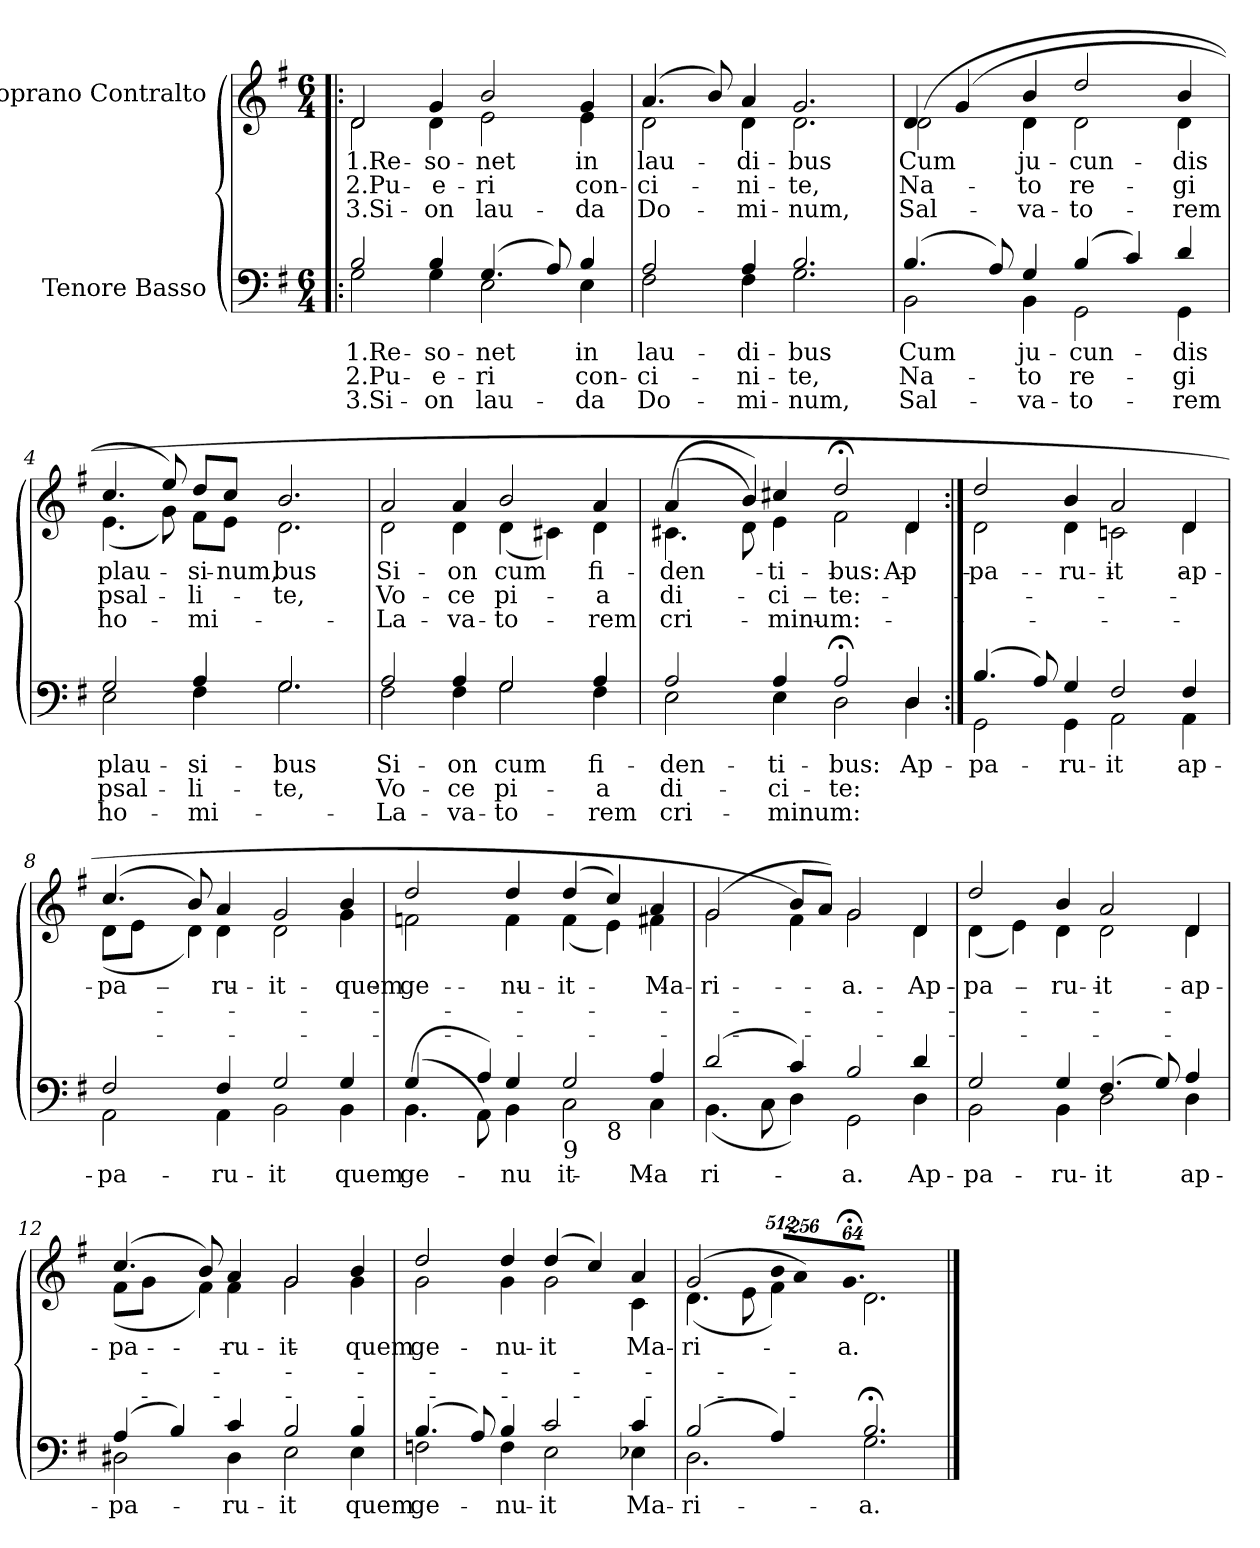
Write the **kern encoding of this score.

**kern	**text	**text	**text	**kern	**text	**text	**text
*part2	*part2	*part2	*part2	*part1	*part1	*part1	*part1
*staff2	*staff2	*staff2	*staff2	*staff1	*staff1	*staff1	*staff1
*I"Tenore Basso	*	*	*	*I"Soprano Contralto	*	*	*
*clefF4	*	*	*	*clefG2	*	*	*
*k[f#]	*	*	*	*k[f#]	*	*	*
*G:	*	*	*	*G:	*	*	*
*M6/4	*	*	*	*M6/4	*	*	*
=1!|:	=1!|:	=1!|:	=1!|:	=1!|:	=1!|:	=1!|:	=1!|:
*^	*	*	*	*	*	*	*
!	!	!LO:LY:a:rj	!LO:LY:a:rj	!LO:LY:a:rj	!	!LO:LY:b:rj	!LO:LY:b:rj	!LO:LY:b:rj
*	*	*	*	*	*^	*	*	*
2B/	2G\	1.Re-	-2.Pu-	3.Si-	2d/	2d\	1.Re-	2.Pu-	3.Si-
!	!	!LO:LY:a	!LO:LY:a	!LO:LY:a	!	!	!LO:LY:b	!LO:LY:b	!LO:LY:b
4B/	4G\	-so-	-e-	-on	4g/	4d\	-so-	-e-	-on
!	!	!LO:LY:a	!LO:LY:a	!LO:LY:a	!	!	!LO:LY:b	!LO:LY:b	!LO:LY:b
(4.G/	2E\	net	ri	lau-	2b/	2e\	-net	-ri	lau-
8A/)	.	.	.	.	.	.	.	.	.
!	!	!LO:LY:a	!LO:LY:a	!LO:LY:a	!	!	!LO:LY:b	!LO:LY:b	!LO:LY:b
4B/	4E\	in	con-	-da	4g/	4e\	in	con-	-da
=2	=2	=2	=2	=2	=2	=2	=2	=2	=2
!	!	!LO:LY:a	!LO:LY:a	!LO:LY:a	!	!	!LO:LY:b	!LO:LY:b	!LO:LY:b
2A/	2F#<\	lau-	ci-	Do-	(4.a/	2d\	lau-	-ci-	Do-
.	.	.	.	.	8b/)	.	.	.	.
!	!	!LO:LY:a	!LO:LY:a	!LO:LY:a	!	!	!LO:LY:b	!LO:LY:b	!LO:LY:b
4A/	4F#\	-di-	-ni-	mi-	4a/	4d\	-di-	-ni-	-mi-
!	!	!LO:LY:a	!LO:LY:a	!LO:LY:a	!	!	!LO:LY:b	!LO:LY:b	!LO:LY:b
2.B/	2.G\	-bus	-te,	-num,	2.g/	2.d\	-bus	-te,	-num,
=3	=3	=3	=3	=3	=3	=3	=3	=3	=3
!	!	!LO:LY:a	!LO:LY:a	!LO:LY:a	!	!	!LO:LY:b	!LO:LY:b	!LO:LY:b
(4.B/	2BB<\	-Cum	-Na-	-Sal-	4d/	(>2d\	Cum	Na-	Sal-
.	.	.	.	.	(4g/	.	.	.	.
8A/)	.	.	.	.	.	.	.	.	.
!	!	!LO:LY:a	!LO:LY:a	!LO:LY:a	!	!	!LO:LY:b	!LO:LY:b	!LO:LY:b
4G/	4BB\	ju-	-to	-va-	4b/	4d\	ju-	-to	-va-
!	!	!LO:LY:a	!LO:LY:a	!LO:LY:a	!	!	!LO:LY:b	!LO:LY:b	!LO:LY:b
(4B/	2GG\	-cun-	re-	-to-	2dd/	2d\	-cun-	re-	-to-
4c/)	.	.	.	.	.	.	.	.	.
!	!	!LO:LY:a	!LO:LY:a	!LO:LY:a	!	!	!LO:LY:b	!LO:LY:b	!LO:LY:b
4d/	4GG\	-dis	-gi	-rem	4b/	4d\	-dis	-gi	-rem
=4	=4	=4	=4	=4	=4	=4	=4	=4	=4
!	!	!LO:LY:a	!LO:LY:a	!LO:LY:a	!	!	!LO:LY:b	!LO:LY:b	!LO:LY:b
2G/	2E\	plau-	psal-	ho-	4.cc/	(<4.e\	plau-	psal-	-ho-
.	.	.	.	.	8ee/)	8g\)	.	.	.
!	!	!LO:LY:a	!LO:LY:a	!LO:LY:a	!	!	!LO:LY:b	!LO:LY:b	!LO:LY:b
4A/	4F#<\	-si-	-li-	-mi-	8dd/L	8f#\L	si-	li-	mi-
!	!	!	!	!	!	!	!LO:LY:b	!	!
.	.	.	.	.	8cc/J	8e\J	-num,	.	.
!	!	!LO:LY:a	!LO:LY:a	!	!	!	!LO:LY:b	!LO:LY:b	!
2.G/	2.G\	-bus	-te,	.	2.b/	2.d\	bus	-te,	.
!!LO:LB:g=z	!!
=5	=5	=5	=5	=5	=5	=5	=5	=5	=5
!	!	!LO:LY:a	!LO:LY:a	!LO:LY:a	!	!	!LO:LY:b	!LO:LY:b	!LO:LY:b
2A/	2F#<\	Si-	Vo-	-La-	2a/	2d\	-Si-	-Vo-	-La-
!	!	!LO:LY:a	!LO:LY:a	!LO:LY:a	!	!	!LO:LY:b	!LO:LY:b	!LO:LY:b
4A/	4F#\	-on	-ce	-va-	4a/	4d\	-on	-ce	-va-
!	!	!LO:LY:a	!LO:LY:a	!LO:LY:a	!	!	!LO:LY:b	!LO:LY:b	!LO:LY:b
2G/	2G\	cum	pi-	-to-	2b/	(<4d\	cum	pi-	-to-
.	.	.	.	.	.	4c#X\)	.	.	.
!	!	!LO:LY:a	!LO:LY:a	!LO:LY:a	!	!	!LO:LY:b	!LO:LY:b	!LO:LY:b
4A/	4F#<\	fi-	-a	-rem	4a/	4d\	fi-	-a	-rem
=6	=6	=6	=6	=6	=6	=6	=6	=6	=6
!	!	!LO:LY:a	!LO:LY:a	!LO:LY:a	!	!	!LO:LY:b	!LO:LY:b	!LO:LY:b
*	*	*	*	*	*^	*^	*	*	*
2A/	2E<\	-den-	di-	cri-	(4a/	(<4.c#X\	4.ryy	2ryy	-den-	di-	cri-
.	.	.	.	.	1ryy	.	.	.	.	.	.
.	.	.	.	.	.	4b/)	8d\)	.	.	.	.
!	!	!LO:LY:a	!LO:LY:a	!LO:LY:a	!	!	!	!	!LO:LY:b	!LO:LY:b	!LO:LY:b
4A/	4E\	-ti-	-ci-	-minum:	.	.	4cc#X/	4e\	-ti-	-ci-	-minum:
.	.	.	.	.	.	2..ryy	.	.	.	.	.
!	!	!LO:LY:a	!LO:LY:a	!	!	!	!	!	!LO:LY:b	!LO:LY:b	!
2A;</	2D\	-bus:	-te:	.	.	.	2f#\	2dd;</	-bus:	-te:	.
!	!	!LO:LY:a	!	!	!	!	!	!	!LO:LY:b	!	!
4D/	4D\	Ap-	.	.	4ryy	.	4d/	4d\	-Ap-	.	.
=7:|!	=7:|!	=7:|!	=7:|!	=7:|!	=7:|!	=7:|!	=7:|!	=7:|!	=7:|!	=7:|!	=7:|!
!	!	!LO:LY:a	!	!	!	!	!	!	!LO:LY:b	!	!
*	*	*	*	*	*	*v	*v	*v	*	*	*
(4.B/	2GG\	-pa-	.	.	2dd/	2d\	pa-	.	.
8A/)	.	.	.	.	.	.	.	.	.
!	!	!LO:LY:a	!	!	!	!	!LO:LY:b	!	!
4G/	4GG\	-ru-	.	.	4b/	4d\	-ru-	.	.
!	!	!LO:LY:a	!	!	!	!	!LO:LY:b	!	!
2F#/	2AA<\	-it	.	.	2a/	2cn\	-it	.	.
!	!	!LO:LY:a	!	!	!	!	!LO:LY:b	!	!
4F#/	4AA\	ap-	.	.	4d/	4d\	ap-	.	.
=8	=8	=8	=8	=8	=8	=8	=8	=8	=8
!	!	!LO:LY:a	!	!	!	!	!LO:LY:b	!	!
*	*	*	*	*	*	*^	*	*	*
2F#/	2AA\	-pa-	.	.	(4.cc/	(<8d\L	2ryy	-pa-	.	.
.	.	.	.	.	.	8e\J	.	.	.	.
.	.	.	.	.	.	8ryy	.	.	.	.
.	.	.	.	.	8b/)	4d\)	.	.	.	.
!	!	!LO:LY:a	!	!	!	!	!	!LO:LY:b	!	!
4F#/	4AA\	-ru-	.	.	4a/	.	4d\	-ru-	.	.
.	.	.	.	.	.	2..ryy	.	.	.	.
!	!	!LO:LY:a	!	!	!	!	!	!LO:LY:b	!	!
2G/	2BB<\	-it	.	.	2d\	.	2g/	it	.	.
!	!	!LO:LY:a	!	!	!	!	!	!LO:LY:b	!	!
4G/	4BB\	quem	.	.	4b/	.	4g\	-quem	.	.
=9	=9	=9	=9	=9	=9	=9	=9	=9	=9	=9
!	!	!LO:LY:a	!	!	!	!	!	!LO:LY:b	!	!
*^	*^	*	*	*	*	*v	*v	*	*	*
(4G/	(<4.BB<\	4.ryy	2ryy	ge-	.	.	2dd/	2fn\	ge-	.	.
4ryy	.	.	.	.	.	.	.	.	.	.	.
.	4A/)	8AA\)	.	.	.	.	.	.	.	.	.
!	!	!	!	!LO:LY:a	!	!	!	!	!LO:LY:b	!	!
4BB\	.	4ryy	4G/	nu-	.	.	4dd/	4f\	-nu-	.	.
.	2..ryy	.	.	.	.	.	.	.	.	.	.
!LO:TX:b:t=9	!	!	!	!	!	!	!	!	!	!	!
!	!	!	!	!LO:LY:a	!	!	!	!	!LO:LY:b	!	!
4ryy	.	2G/	2C\	-it	.	.	(4dd/	(<4f\	-it	.	.
!LO:TX:b:t=8	!	!	!	!	!	!	!	!	!	!	!
2ryy	.	.	.	.	.	.	4cc/)	4e\)	.	.	.
!	!	!	!	!LO:LY:a	!	!	!	!	!LO:LY:b	!	!
.	.	4C<\	4A/	-Ma-	.	.	4a/	4f#X\	Ma-	.	.
!!LO:LB:g=z	!!
=10	=10	=10	=10	=10	=10	=10	=10	=10	=10	=10	=10
!	!	!	!	!LO:LY:a	!	!	!	!	!LO:LY:b	!	!
*	*v	*v	*v	*	*	*	*	*	*	*	*
(2d/	(<4.BB<\	-ri-	.	.	(<(2g/	2g\	-ri-	.	.
.	8C\	.	.	.	.	.	.	.	.
4c/)	4D\)	.	.	.	8b/L	4f#\)	.	.	.
.	.	.	.	.	8a/J)	.	.	.	.
!	!	!LO:LY:a	!	!	!	!	!LO:LY:b	!	!
2B/	2GG\	-a.	.	.	2g/	2g\	-a.	.	.
!	!	!LO:LY:a	!	!	!	!	!LO:LY:b	!	!
4d/	4D\	Ap-	.	.	4d/	4d\	Ap-	.	.
=11	=11	=11	=11	=11	=11	=11	=11	=11	=11
!	!	!LO:LY:a	!	!	!	!	!LO:LY:b	!	!
2G/	2BB<\	-pa-	.	.	2dd/	(<4d\	-pa-	.	.
.	.	.	.	.	.	4e\)	.	.	.
!	!	!LO:LY:a	!	!	!	!	!LO:LY:b	!	!
4G/	4BB\	-ru-	.	.	4b/	4d\	-ru-	.	.
!	!	!LO:LY:a	!	!	!	!	!LO:LY:b	!	!
(4.F#/	2D\	-it	.	.	2a/	2d\	-it	.	.
8G/)	.	.	.	.	.	.	.	.	.
!	!	!LO:LY:a	!	!	!	!	!LO:LY:b	!	!
4A/	4D\	ap-	.	.	4d/	4d\	ap-	.	.
=12	=12	=12	=12	=12	=12	=12	=12	=12	=12
!	!	!LO:LY:a	!	!	!	!	!LO:LY:b	!	!
*	*	*	*	*	*	*^	*	*	*
(4A/	2D#X\	-pa-	.	.	(4.cc/	(<8f#\L	2ryy	pa-	.	.
.	.	.	.	.	.	8g\J	.	.	.	.
4B/)	.	.	.	.	.	8ryy	.	.	.	.
.	.	.	.	.	8b/)	4f#\)	.	.	.	.
!	!	!LO:LY:a	!	!	!	!	!	!LO:LY:b	!	!
4c/	4D#\	-ru-	.	.	4a/	.	4f#\	-ru-	.	.
.	.	.	.	.	.	2..ryy	.	.	.	.
!	!	!LO:LY:a	!	!	!	!	!	!LO:LY:b	!	!
2B/	2E\	-it	.	.	2g\	.	2g/	-it	.	.
!	!	!LO:LY:a	!	!	!	!	!	!LO:LY:b	!	!
4B/	4E\	quem	.	.	4b/	.	4g\	-quem	.	.
=13	=13	=13	=13	=13	=13	=13	=13	=13	=13	=13
!	!	!LO:LY:a	!	!	!	!	!	!LO:LY:b	!	!
*	*	*	*	*	*	*v	*v	*	*	*
(4.B/	2Fn<\	ge-	.	.	2dd/	2g\	ge-	.	.
8A/)	.	.	.	.	.	.	.	.	.
!	!	!LO:LY:a	!	!	!	!	!LO:LY:b	!	!
4B/	4F\	-nu-	.	.	4dd/	4g\	-nu-	.	.
!	!	!LO:LY:a	!	!	!	!	!LO:LY:b	!	!
2c/	2E\	-it	.	.	(4dd/	2g\	-it	.	.
.	.	.	.	.	4cc/)	.	.	.	.
!	!	!LO:LY:a	!	!	!	!	!LO:LY:b	!	!
4c/	4E-X<\	Ma-	.	.	4a/	4c\	Ma-	.	.
=14	=14	=14	=14	=14	=14	=14	=14	=14	=14
!	!	!LO:LY:a	!	!	!	!	!LO:LY:b	!	!
(2B/	2.D<\	-ri-	.	.	(2g/	(<4.d\	ri-	.	.
.	.	.	.	.	.	8e\	.	.	.
*	*	*	*	*	*Xbrackettup	*	*	*	*
!	!	!	!	!	!LO:N:vis=8	!	!	!	!
4A/)	.	.	.	.	4096%341b>/L	4f#\)	.	.	.
!	!	!	!	!	!LO:N:vis=8	!	!	!	!
.	.	.	.	.	2048%171a/J)	.	.	.	.
.	.	.	.	.	32ryy	.	.	.	.
.	.	.	.	.	64ryy	.	.	.	.
.	.	.	.	.	128ryy	.	.	.	.
.	.	.	.	.	2048.ryy	.	.	.	.
!	!	!	!	!	!LO:N:vis=2.	!	!LO:LY:b	!	!
.	.	.	.	.	2048%57g;</	.	-a.	.	.
!	!	!LO:LY:a	!	!	!	!	!	!	!
2.B;</	2.G\	-a.	.	.	2.ryy	2.d\	.	.	.
*v	*v	*	*	*	*	*	*	*	*
*	*	*	*	*v	*v	*	*	*
==	==	==	==	==	==	==	==
*-	*-	*-	*-	*-	*-	*-	*-
